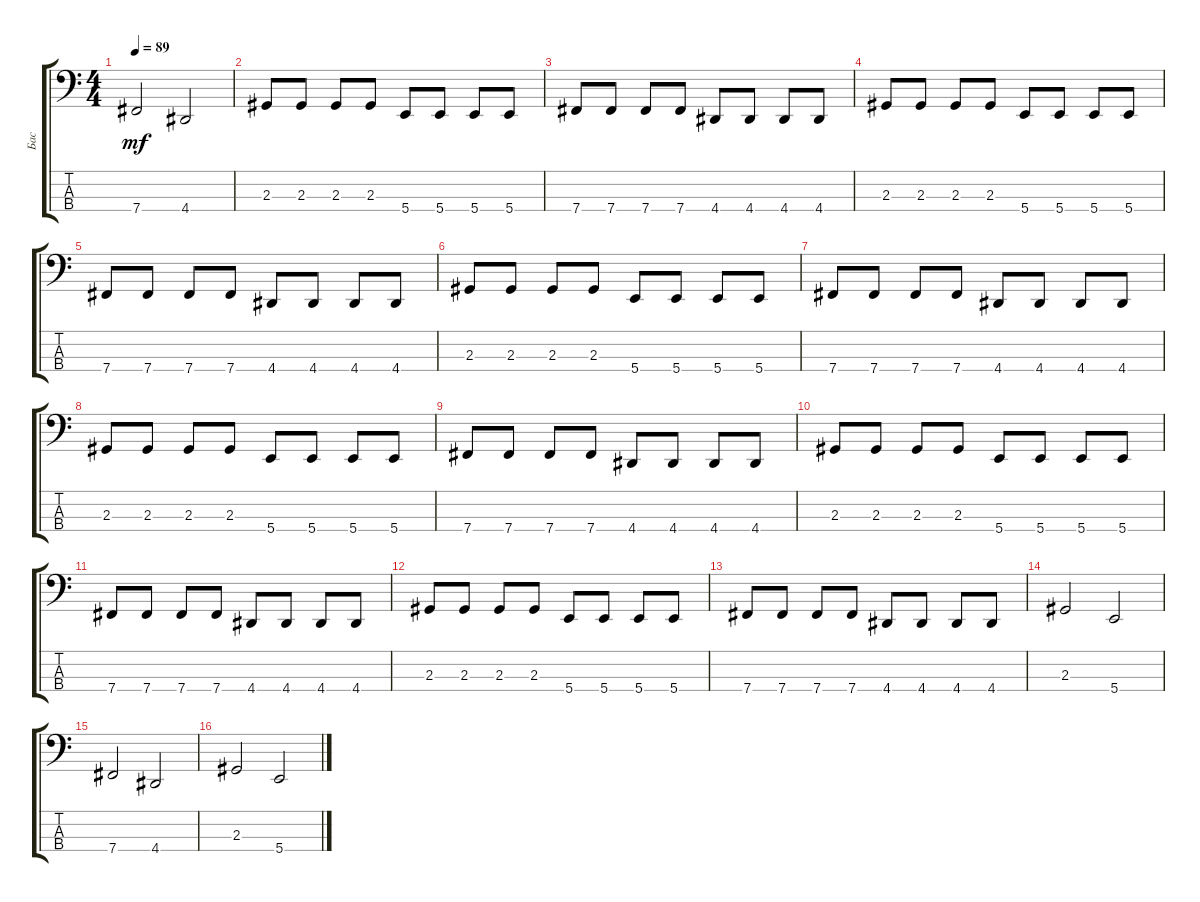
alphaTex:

\track ("Бас" "Бас") {instrument electricbasspick}
\staff {score tabs}
\tuning (E2 B1 Gb1 B0) {hide}
\ts (4 4)
\tempo 89
\clef f4
\ks c
7.4.2{dy mf} 4.4.2 |
2.3.8 2.3.8 2.3.8 2.3.8 5.4.8 5.4.8 5.4.8 5.4.8 |
7.4.8 7.4.8 7.4.8 7.4.8 4.4.8 4.4.8 4.4.8 4.4.8 |
2.3.8 2.3.8 2.3.8 2.3.8 5.4.8 5.4.8 5.4.8 5.4.8 |
7.4.8 7.4.8 7.4.8 7.4.8 4.4.8 4.4.8 4.4.8 4.4.8 |
2.3.8 2.3.8 2.3.8 2.3.8 5.4.8 5.4.8 5.4.8 5.4.8 |
7.4.8 7.4.8 7.4.8 7.4.8 4.4.8 4.4.8 4.4.8 4.4.8 |
2.3.8 2.3.8 2.3.8 2.3.8 5.4.8 5.4.8 5.4.8 5.4.8 |
7.4.8 7.4.8 7.4.8 7.4.8 4.4.8 4.4.8 4.4.8 4.4.8 |
2.3.8 2.3.8 2.3.8 2.3.8 5.4.8 5.4.8 5.4.8 5.4.8 |
7.4.8 7.4.8 7.4.8 7.4.8 4.4.8 4.4.8 4.4.8 4.4.8 |
2.3.8 2.3.8 2.3.8 2.3.8 5.4.8 5.4.8 5.4.8 5.4.8 |
7.4.8 7.4.8 7.4.8 7.4.8 4.4.8 4.4.8 4.4.8 4.4.8 |
2.3.2 5.4.2 |
7.4.2 4.4.2 |
2.3.2 5.4.2
